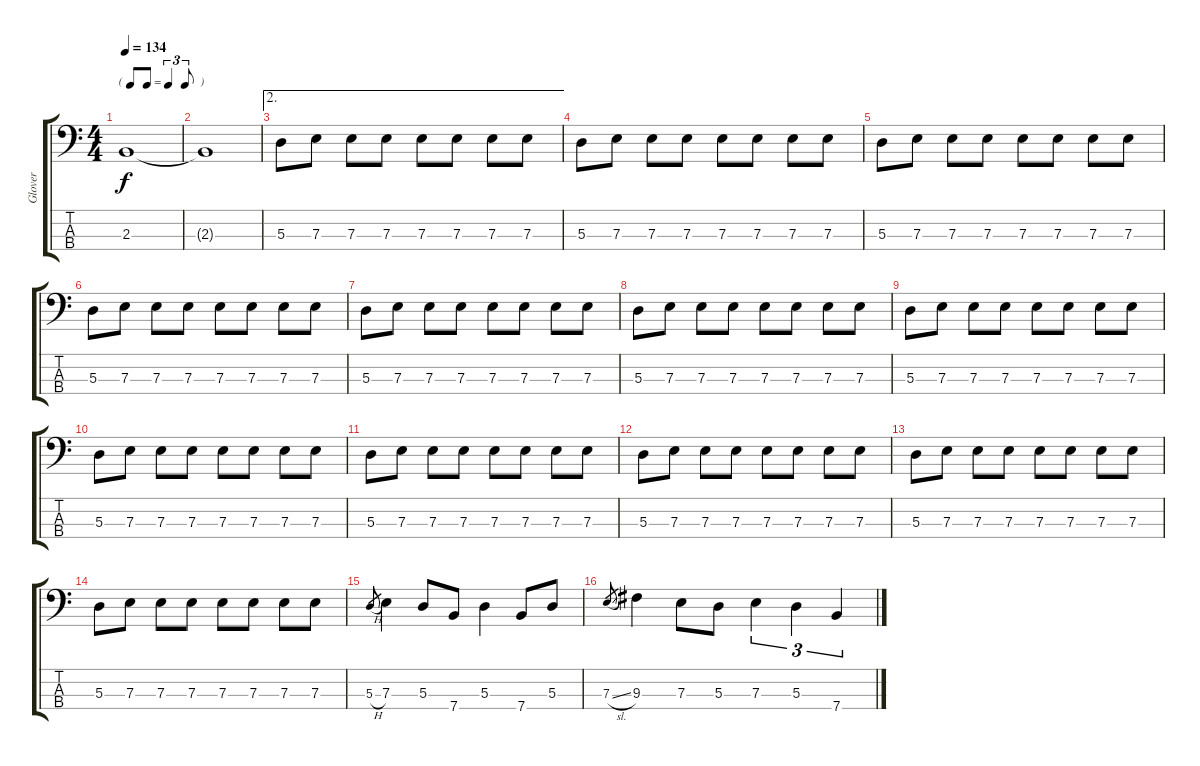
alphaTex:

\track ("Glover" "Glover") {instrument electricbassfinger}
\staff {score tabs}
\tuning (G2 D2 A1 E1) {hide}
\ts (4 4)
\tf triplet8th
\tempo 134
\clef f4
\ks c
2.3.1{dy f} |
2.3{t}.1 |
\ae 2
5.3.8 7.3.8 7.3.8 7.3.8 7.3.8 7.3.8 7.3.8 7.3.8 |
5.3.8 7.3.8 7.3.8 7.3.8 7.3.8 7.3.8 7.3.8 7.3.8 |
5.3.8 7.3.8 7.3.8 7.3.8 7.3.8 7.3.8 7.3.8 7.3.8 |
5.3.8 7.3.8 7.3.8 7.3.8 7.3.8 7.3.8 7.3.8 7.3.8 |
5.3.8 7.3.8 7.3.8 7.3.8 7.3.8 7.3.8 7.3.8 7.3.8 |
5.3.8 7.3.8 7.3.8 7.3.8 7.3.8 7.3.8 7.3.8 7.3.8 |
5.3.8 7.3.8 7.3.8 7.3.8 7.3.8 7.3.8 7.3.8 7.3.8 |
5.3.8 7.3.8 7.3.8 7.3.8 7.3.8 7.3.8 7.3.8 7.3.8 |
5.3.8 7.3.8 7.3.8 7.3.8 7.3.8 7.3.8 7.3.8 7.3.8 |
5.3.8 7.3.8 7.3.8 7.3.8 7.3.8 7.3.8 7.3.8 7.3.8 |
5.3.8 7.3.8 7.3.8 7.3.8 7.3.8 7.3.8 7.3.8 7.3.8 |
5.3.8 7.3.8 7.3.8 7.3.8 7.3.8 7.3.8 7.3.8 7.3.8 |
5.3{h}.8{gr} 7.3.4 5.3.8 7.4.8 5.3.4 7.4.8 5.3.8 |
7.3{sl}.8{gr} 9.3.4 7.3.8 5.3.8 7.3.4{tu (3 2)} 5.3.4{tu (3 2)} 7.4.4{tu (3 2)}
